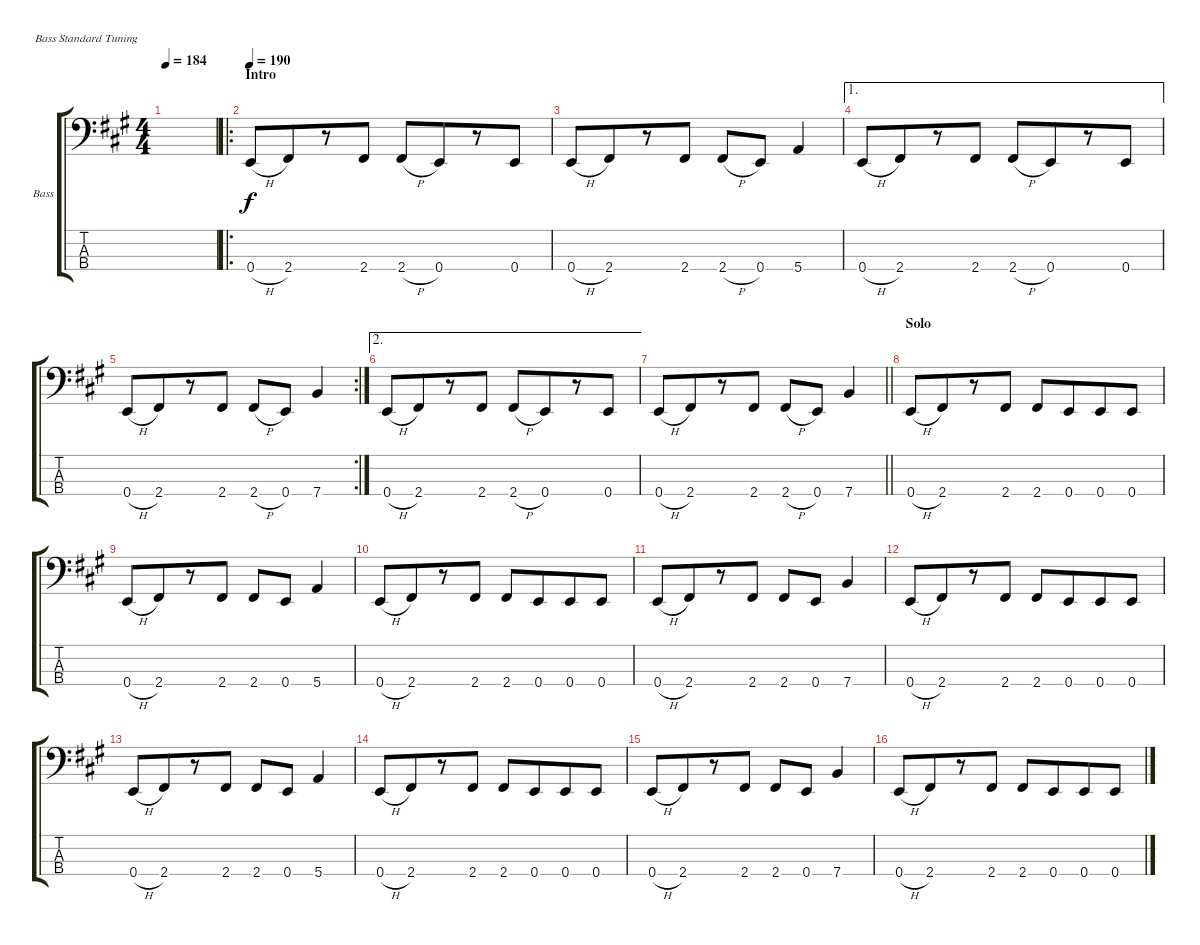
\bracketExtendMode groupsimilarinstruments
\firstSystemTrackNameOrientation horizontal
\otherSystemsTrackNameOrientation horizontal
\track ("Bass" "Bass") {instrument electricbassfinger}
\staff {score tabs}
\tuning (G2 D2 A1 E1)
\ts (4 4)
\beaming (8 4 4)
\tempo 184
\clef f4
\ks a
|
\ro
\section ("" "Intro")
\tempo 190
\scale
0.448399 0.4{h}.8 2.4.8 r.8 2.4.8 2.4{h}.8 0.4.8 r.8 0.4.8 |
\scale
0.266904 0.4{h}.8 2.4.8 r.8 2.4.8 2.4{h}.8 0.4.8 5.4.4 |
\ae 1
\scale
0.284698 0.4{h}.8 2.4.8 r.8 2.4.8 2.4{h}.8 0.4.8 r.8 0.4.8 |
\rc 2
\scale
0.334764 0.4{h}.8 2.4.8 r.8 2.4.8 2.4{h}.8 0.4.8 7.4.4 |
\ae 2
\scale
0.343348 0.4{h}.8 2.4.8 r.8 2.4.8 2.4{h}.8 0.4.8 r.8 0.4.8 |
\scale
0.321888
\barLineRight lightlight
0.4{h}.8 2.4.8 r.8 2.4.8 2.4{h}.8 0.4.8 7.4.4 |
\section ("" "Solo")
\scale
0.340426 0.4{h}.8 2.4.8 r.8 2.4.8 2.4.8 0.4.8 0.4.8 0.4.8 |
\scale
0.319149 0.4{h}.8 2.4.8 r.8 2.4.8 2.4.8 0.4.8 5.4.4 |
\scale
0.340426 0.4{h}.8 2.4.8 r.8 2.4.8 2.4.8 0.4.8 0.4.8 0.4.8 |
\scale
0.326087 0.4{h}.8 2.4.8 r.8 2.4.8 2.4.8 0.4.8 7.4.4 |
\scale
0.347826 0.4{h}.8 2.4.8 r.8 2.4.8 2.4.8 0.4.8 0.4.8 0.4.8 |
\scale
0.326087 0.4{h}.8 2.4.8 r.8 2.4.8 2.4.8 0.4.8 5.4.4 |
\scale
0.340426 0.4{h}.8 2.4.8 r.8 2.4.8 2.4.8 0.4.8 0.4.8 0.4.8 |
\scale
0.319149 0.4{h}.8 2.4.8 r.8 2.4.8 2.4.8 0.4.8 7.4.4 |
\scale
0.340426 0.4{h}.8 2.4.8 r.8 2.4.8 2.4.8 0.4.8 0.4.8 0.4.8
